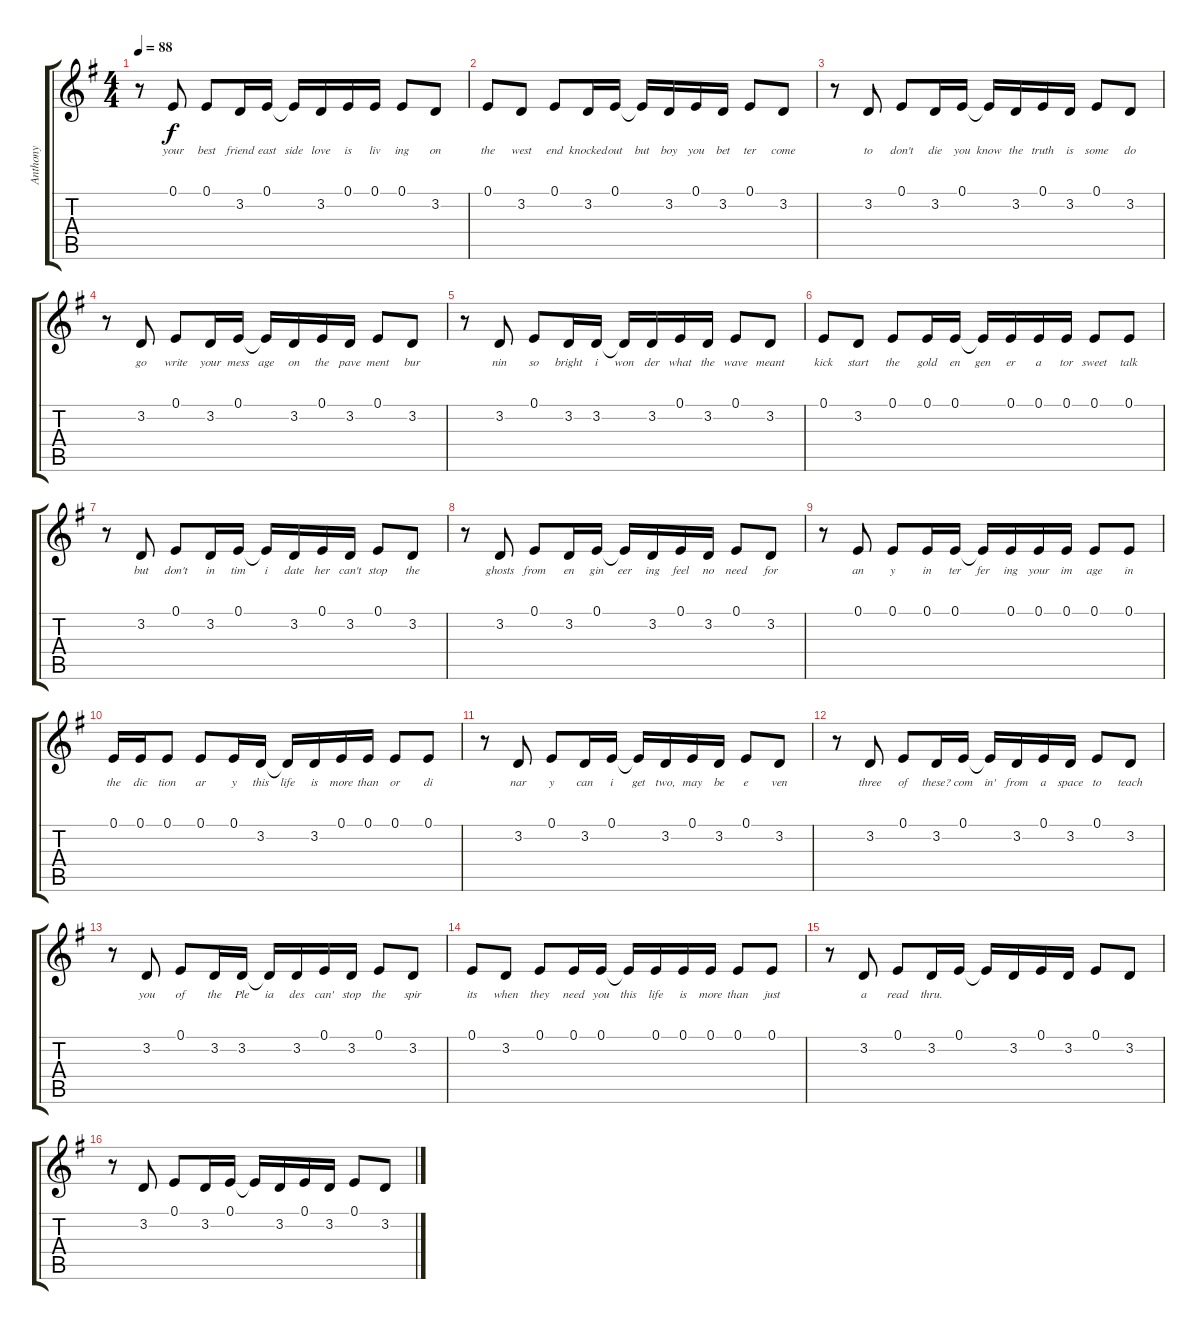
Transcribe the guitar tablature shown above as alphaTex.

\track ("Anthony" "Anthony") {instrument clarinet}
\staff {score tabs}
\tuning (E4 B3 G3 D3 A2 E2) {hide}
\ts (4 4)
\tempo 88
\clef g2
\ks g
r.8{dy f} 0.1.8{lyrics (0 "your") lyrics (1 "") lyrics (2 "") lyrics (3 "") lyrics (4 "")} 0.1.8{lyrics (0 "best") lyrics (1 "") lyrics (2 "") lyrics (3 "") lyrics (4 "")} 3.2.16{lyrics (0 "friend") lyrics (1 "") lyrics (2 "") lyrics (3 "") lyrics (4 "")} 0.1.16{lyrics (0 "east") lyrics (1 "") lyrics (2 "") lyrics (3 "") lyrics (4 "")} 0.1{t}.16{lyrics (0 "side") lyrics (1 "") lyrics (2 "") lyrics (3 "") lyrics (4 "")} 3.2.16{lyrics (0 "love") lyrics (1 "") lyrics (2 "") lyrics (3 "") lyrics (4 "")} 0.1.16{lyrics (0 "is") lyrics (1 "") lyrics (2 "") lyrics (3 "") lyrics (4 "")} 0.1.16{lyrics (0 "liv") lyrics (1 "") lyrics (2 "") lyrics (3 "") lyrics (4 "")} 0.1.8{lyrics (0 "ing") lyrics (1 "") lyrics (2 "") lyrics (3 "") lyrics (4 "")} 3.2.8{lyrics (0 "on") lyrics (1 "") lyrics (2 "") lyrics (3 "") lyrics (4 "")} |
0.1.8{lyrics (0 "the") lyrics (1 "") lyrics (2 "") lyrics (3 "") lyrics (4 "")} 3.2.8{lyrics (0 "west") lyrics (1 "") lyrics (2 "") lyrics (3 "") lyrics (4 "")} 0.1.8{lyrics (0 "end") lyrics (1 "") lyrics (2 "") lyrics (3 "") lyrics (4 "")} 3.2.16{lyrics (0 "knocked") lyrics (1 "") lyrics (2 "") lyrics (3 "") lyrics (4 "")} 0.1.16{lyrics (0 "out") lyrics (1 "") lyrics (2 "") lyrics (3 "") lyrics (4 "")} 0.1{t}.16{lyrics (0 "but") lyrics (1 "") lyrics (2 "") lyrics (3 "") lyrics (4 "")} 3.2.16{lyrics (0 "boy") lyrics (1 "") lyrics (2 "") lyrics (3 "") lyrics (4 "")} 0.1.16{lyrics (0 "you") lyrics (1 "") lyrics (2 "") lyrics (3 "") lyrics (4 "")} 3.2.16{lyrics (0 "bet") lyrics (1 "") lyrics (2 "") lyrics (3 "") lyrics (4 "")} 0.1.8{lyrics (0 "ter") lyrics (1 "") lyrics (2 "") lyrics (3 "") lyrics (4 "")} 3.2.8{lyrics (0 "come") lyrics (1 "") lyrics (2 "") lyrics (3 "") lyrics (4 "")} |
r.8 3.2.8{lyrics (0 "to") lyrics (1 "") lyrics (2 "") lyrics (3 "") lyrics (4 "")} 0.1.8{lyrics (0 "don't") lyrics (1 "") lyrics (2 "") lyrics (3 "") lyrics (4 "")} 3.2.16{lyrics (0 "die") lyrics (1 "") lyrics (2 "") lyrics (3 "") lyrics (4 "")} 0.1.16{lyrics (0 "you") lyrics (1 "") lyrics (2 "") lyrics (3 "") lyrics (4 "")} 0.1{t}.16{lyrics (0 "know") lyrics (1 "") lyrics (2 "") lyrics (3 "") lyrics (4 "")} 3.2.16{lyrics (0 "the") lyrics (1 "") lyrics (2 "") lyrics (3 "") lyrics (4 "")} 0.1.16{lyrics (0 "truth") lyrics (1 "") lyrics (2 "") lyrics (3 "") lyrics (4 "")} 3.2.16{lyrics (0 "is") lyrics (1 "") lyrics (2 "") lyrics (3 "") lyrics (4 "")} 0.1.8{lyrics (0 "some") lyrics (1 "") lyrics (2 "") lyrics (3 "") lyrics (4 "")} 3.2.8{lyrics (0 "do") lyrics (1 "") lyrics (2 "") lyrics (3 "") lyrics (4 "")} |
r.8 3.2.8{lyrics (0 "go") lyrics (1 "") lyrics (2 "") lyrics (3 "") lyrics (4 "")} 0.1.8{lyrics (0 "write") lyrics (1 "") lyrics (2 "") lyrics (3 "") lyrics (4 "")} 3.2.16{lyrics (0 "your") lyrics (1 "") lyrics (2 "") lyrics (3 "") lyrics (4 "")} 0.1.16{lyrics (0 "mess") lyrics (1 "") lyrics (2 "") lyrics (3 "") lyrics (4 "")} 0.1{t}.16{lyrics (0 "age") lyrics (1 "") lyrics (2 "") lyrics (3 "") lyrics (4 "")} 3.2.16{lyrics (0 "on") lyrics (1 "") lyrics (2 "") lyrics (3 "") lyrics (4 "")} 0.1.16{lyrics (0 "the") lyrics (1 "") lyrics (2 "") lyrics (3 "") lyrics (4 "")} 3.2.16{lyrics (0 "pave") lyrics (1 "") lyrics (2 "") lyrics (3 "") lyrics (4 "")} 0.1.8{lyrics (0 "ment") lyrics (1 "") lyrics (2 "") lyrics (3 "") lyrics (4 "")} 3.2.8{lyrics (0 "bur") lyrics (1 "") lyrics (2 "") lyrics (3 "") lyrics (4 "")} |
r.8 3.2.8{lyrics (0 "nin") lyrics (1 "") lyrics (2 "") lyrics (3 "") lyrics (4 "")} 0.1.8{lyrics (0 "so") lyrics (1 "") lyrics (2 "") lyrics (3 "") lyrics (4 "")} 3.2.16{lyrics (0 "bright") lyrics (1 "") lyrics (2 "") lyrics (3 "") lyrics (4 "")} 3.2.16{lyrics (0 "i") lyrics (1 "") lyrics (2 "") lyrics (3 "") lyrics (4 "")} 3.2{t}.16{lyrics (0 "won") lyrics (1 "") lyrics (2 "") lyrics (3 "") lyrics (4 "")} 3.2.16{lyrics (0 "der") lyrics (1 "") lyrics (2 "") lyrics (3 "") lyrics (4 "")} 0.1.16{lyrics (0 "what") lyrics (1 "") lyrics (2 "") lyrics (3 "") lyrics (4 "")} 3.2.16{lyrics (0 "the") lyrics (1 "") lyrics (2 "") lyrics (3 "") lyrics (4 "")} 0.1.8{lyrics (0 "wave") lyrics (1 "") lyrics (2 "") lyrics (3 "") lyrics (4 "")} 3.2.8{lyrics (0 "meant") lyrics (1 "") lyrics (2 "") lyrics (3 "") lyrics (4 "")} |
0.1.8{lyrics (0 "kick") lyrics (1 "") lyrics (2 "") lyrics (3 "") lyrics (4 "")} 3.2.8{lyrics (0 "start") lyrics (1 "") lyrics (2 "") lyrics (3 "") lyrics (4 "")} 0.1.8{lyrics (0 "the") lyrics (1 "") lyrics (2 "") lyrics (3 "") lyrics (4 "")} 0.1.16{lyrics (0 "gold") lyrics (1 "") lyrics (2 "") lyrics (3 "") lyrics (4 "")} 0.1.16{lyrics (0 "en") lyrics (1 "") lyrics (2 "") lyrics (3 "") lyrics (4 "")} 0.1{t}.16{lyrics (0 "gen") lyrics (1 "") lyrics (2 "") lyrics (3 "") lyrics (4 "")} 0.1.16{lyrics (0 "er") lyrics (1 "") lyrics (2 "") lyrics (3 "") lyrics (4 "")} 0.1.16{lyrics (0 "a") lyrics (1 "") lyrics (2 "") lyrics (3 "") lyrics (4 "")} 0.1.16{lyrics (0 "tor") lyrics (1 "") lyrics (2 "") lyrics (3 "") lyrics (4 "")} 0.1.8{lyrics (0 "sweet") lyrics (1 "") lyrics (2 "") lyrics (3 "") lyrics (4 "")} 0.1.8{lyrics (0 "talk") lyrics (1 "") lyrics (2 "") lyrics (3 "") lyrics (4 "")} |
r.8 3.2.8{lyrics (0 "but") lyrics (1 "") lyrics (2 "") lyrics (3 "") lyrics (4 "")} 0.1.8{lyrics (0 "don't") lyrics (1 "") lyrics (2 "") lyrics (3 "") lyrics (4 "")} 3.2.16{lyrics (0 "in") lyrics (1 "") lyrics (2 "") lyrics (3 "") lyrics (4 "")} 0.1.16{lyrics (0 "tim") lyrics (1 "") lyrics (2 "") lyrics (3 "") lyrics (4 "")} 0.1{t}.16{lyrics (0 "i") lyrics (1 "") lyrics (2 "") lyrics (3 "") lyrics (4 "")} 3.2.16{lyrics (0 "date") lyrics (1 "") lyrics (2 "") lyrics (3 "") lyrics (4 "")} 0.1.16{lyrics (0 "her") lyrics (1 "") lyrics (2 "") lyrics (3 "") lyrics (4 "")} 3.2.16{lyrics (0 "can't") lyrics (1 "") lyrics (2 "") lyrics (3 "") lyrics (4 "")} 0.1.8{lyrics (0 "stop") lyrics (1 "") lyrics (2 "") lyrics (3 "") lyrics (4 "")} 3.2.8{lyrics (0 "the") lyrics (1 "") lyrics (2 "") lyrics (3 "") lyrics (4 "")} |
r.8 3.2.8{lyrics (0 "ghosts") lyrics (1 "") lyrics (2 "") lyrics (3 "") lyrics (4 "")} 0.1.8{lyrics (0 "from") lyrics (1 "") lyrics (2 "") lyrics (3 "") lyrics (4 "")} 3.2.16{lyrics (0 "en") lyrics (1 "") lyrics (2 "") lyrics (3 "") lyrics (4 "")} 0.1.16{lyrics (0 "gin") lyrics (1 "") lyrics (2 "") lyrics (3 "") lyrics (4 "")} 0.1{t}.16{lyrics (0 "eer") lyrics (1 "") lyrics (2 "") lyrics (3 "") lyrics (4 "")} 3.2.16{lyrics (0 "ing") lyrics (1 "") lyrics (2 "") lyrics (3 "") lyrics (4 "")} 0.1.16{lyrics (0 "feel") lyrics (1 "") lyrics (2 "") lyrics (3 "") lyrics (4 "")} 3.2.16{lyrics (0 "no") lyrics (1 "") lyrics (2 "") lyrics (3 "") lyrics (4 "")} 0.1.8{lyrics (0 "need") lyrics (1 "") lyrics (2 "") lyrics (3 "") lyrics (4 "")} 3.2.8{lyrics (0 "for") lyrics (1 "") lyrics (2 "") lyrics (3 "") lyrics (4 "")} |
r.8 0.1.8{lyrics (0 "an") lyrics (1 "") lyrics (2 "") lyrics (3 "") lyrics (4 "")} 0.1.8{lyrics (0 "y") lyrics (1 "") lyrics (2 "") lyrics (3 "") lyrics (4 "")} 0.1.16{lyrics (0 "in") lyrics (1 "") lyrics (2 "") lyrics (3 "") lyrics (4 "")} 0.1.16{lyrics (0 "ter") lyrics (1 "") lyrics (2 "") lyrics (3 "") lyrics (4 "")} 0.1{t}.16{lyrics (0 "fer") lyrics (1 "") lyrics (2 "") lyrics (3 "") lyrics (4 "")} 0.1.16{lyrics (0 "ing") lyrics (1 "") lyrics (2 "") lyrics (3 "") lyrics (4 "")} 0.1.16{lyrics (0 "your") lyrics (1 "") lyrics (2 "") lyrics (3 "") lyrics (4 "")} 0.1.16{lyrics (0 "im") lyrics (1 "") lyrics (2 "") lyrics (3 "") lyrics (4 "")} 0.1.8{lyrics (0 "age") lyrics (1 "") lyrics (2 "") lyrics (3 "") lyrics (4 "")} 0.1.8{lyrics (0 "in") lyrics (1 "") lyrics (2 "") lyrics (3 "") lyrics (4 "")} |
0.1.16{lyrics (0 "the") lyrics (1 "") lyrics (2 "") lyrics (3 "") lyrics (4 "")} 0.1.16{lyrics (0 "dic") lyrics (1 "") lyrics (2 "") lyrics (3 "") lyrics (4 "")} 0.1.8{lyrics (0 "tion") lyrics (1 "") lyrics (2 "") lyrics (3 "") lyrics (4 "")} 0.1.8{lyrics (0 "ar") lyrics (1 "") lyrics (2 "") lyrics (3 "") lyrics (4 "")} 0.1.16{lyrics (0 "y") lyrics (1 "") lyrics (2 "") lyrics (3 "") lyrics (4 "")} 3.2.16{lyrics (0 "this") lyrics (1 "") lyrics (2 "") lyrics (3 "") lyrics (4 "")} 3.2{t}.16{lyrics (0 "life") lyrics (1 "") lyrics (2 "") lyrics (3 "") lyrics (4 "")} 3.2.16{lyrics (0 "is") lyrics (1 "") lyrics (2 "") lyrics (3 "") lyrics (4 "")} 0.1.16{lyrics (0 "more") lyrics (1 "") lyrics (2 "") lyrics (3 "") lyrics (4 "")} 0.1.16{lyrics (0 "than") lyrics (1 "") lyrics (2 "") lyrics (3 "") lyrics (4 "")} 0.1.8{lyrics (0 "or") lyrics (1 "") lyrics (2 "") lyrics (3 "") lyrics (4 "")} 0.1.8{lyrics (0 "di") lyrics (1 "") lyrics (2 "") lyrics (3 "") lyrics (4 "")} |
r.8 3.2.8{lyrics (0 "nar") lyrics (1 "") lyrics (2 "") lyrics (3 "") lyrics (4 "")} 0.1.8{lyrics (0 "y") lyrics (1 "") lyrics (2 "") lyrics (3 "") lyrics (4 "")} 3.2.16{lyrics (0 "can") lyrics (1 "") lyrics (2 "") lyrics (3 "") lyrics (4 "")} 0.1.16{lyrics (0 "i") lyrics (1 "") lyrics (2 "") lyrics (3 "") lyrics (4 "")} 0.1{t}.16{lyrics (0 "get") lyrics (1 "") lyrics (2 "") lyrics (3 "") lyrics (4 "")} 3.2.16{lyrics (0 "two,") lyrics (1 "") lyrics (2 "") lyrics (3 "") lyrics (4 "")} 0.1.16{lyrics (0 "may") lyrics (1 "") lyrics (2 "") lyrics (3 "") lyrics (4 "")} 3.2.16{lyrics (0 "be") lyrics (1 "") lyrics (2 "") lyrics (3 "") lyrics (4 "")} 0.1.8{lyrics (0 "e") lyrics (1 "") lyrics (2 "") lyrics (3 "") lyrics (4 "")} 3.2.8{lyrics (0 "ven") lyrics (1 "") lyrics (2 "") lyrics (3 "") lyrics (4 "")} |
r.8 3.2.8{lyrics (0 "three") lyrics (1 "") lyrics (2 "") lyrics (3 "") lyrics (4 "")} 0.1.8{lyrics (0 "of") lyrics (1 "") lyrics (2 "") lyrics (3 "") lyrics (4 "")} 3.2.16{lyrics (0 "these?") lyrics (1 "") lyrics (2 "") lyrics (3 "") lyrics (4 "")} 0.1.16{lyrics (0 "com") lyrics (1 "") lyrics (2 "") lyrics (3 "") lyrics (4 "")} 0.1{t}.16{lyrics (0 "in'") lyrics (1 "") lyrics (2 "") lyrics (3 "") lyrics (4 "")} 3.2.16{lyrics (0 "from") lyrics (1 "") lyrics (2 "") lyrics (3 "") lyrics (4 "")} 0.1.16{lyrics (0 "a") lyrics (1 "") lyrics (2 "") lyrics (3 "") lyrics (4 "")} 3.2.16{lyrics (0 "space") lyrics (1 "") lyrics (2 "") lyrics (3 "") lyrics (4 "")} 0.1.8{lyrics (0 "to") lyrics (1 "") lyrics (2 "") lyrics (3 "") lyrics (4 "")} 3.2.8{lyrics (0 "teach") lyrics (1 "") lyrics (2 "") lyrics (3 "") lyrics (4 "")} |
r.8 3.2.8{lyrics (0 "you") lyrics (1 "") lyrics (2 "") lyrics (3 "") lyrics (4 "")} 0.1.8{lyrics (0 "of") lyrics (1 "") lyrics (2 "") lyrics (3 "") lyrics (4 "")} 3.2.16{lyrics (0 "the") lyrics (1 "") lyrics (2 "") lyrics (3 "") lyrics (4 "")} 3.2.16{lyrics (0 "Ple") lyrics (1 "") lyrics (2 "") lyrics (3 "") lyrics (4 "")} 3.2{t}.16{lyrics (0 "ia") lyrics (1 "") lyrics (2 "") lyrics (3 "") lyrics (4 "")} 3.2.16{lyrics (0 "des") lyrics (1 "") lyrics (2 "") lyrics (3 "") lyrics (4 "")} 0.1.16{lyrics (0 "can'") lyrics (1 "") lyrics (2 "") lyrics (3 "") lyrics (4 "")} 3.2.16{lyrics (0 "stop") lyrics (1 "") lyrics (2 "") lyrics (3 "") lyrics (4 "")} 0.1.8{lyrics (0 "the") lyrics (1 "") lyrics (2 "") lyrics (3 "") lyrics (4 "")} 3.2.8{lyrics (0 "spir") lyrics (1 "") lyrics (2 "") lyrics (3 "") lyrics (4 "")} |
0.1.8{lyrics (0 "its") lyrics (1 "") lyrics (2 "") lyrics (3 "") lyrics (4 "")} 3.2.8{lyrics (0 "when") lyrics (1 "") lyrics (2 "") lyrics (3 "") lyrics (4 "")} 0.1.8{lyrics (0 "they") lyrics (1 "") lyrics (2 "") lyrics (3 "") lyrics (4 "")} 0.1.16{lyrics (0 "need") lyrics (1 "") lyrics (2 "") lyrics (3 "") lyrics (4 "")} 0.1.16{lyrics (0 "you") lyrics (1 "") lyrics (2 "") lyrics (3 "") lyrics (4 "")} 0.1{t}.16{lyrics (0 "this") lyrics (1 "") lyrics (2 "") lyrics (3 "") lyrics (4 "")} 0.1.16{lyrics (0 "life") lyrics (1 "") lyrics (2 "") lyrics (3 "") lyrics (4 "")} 0.1.16{lyrics (0 "is") lyrics (1 "") lyrics (2 "") lyrics (3 "") lyrics (4 "")} 0.1.16{lyrics (0 "more") lyrics (1 "") lyrics (2 "") lyrics (3 "") lyrics (4 "")} 0.1.8{lyrics (0 "than") lyrics (1 "") lyrics (2 "") lyrics (3 "") lyrics (4 "")} 0.1.8{lyrics (0 "just") lyrics (1 "") lyrics (2 "") lyrics (3 "") lyrics (4 "")} |
r.8 3.2.8{lyrics (0 "a") lyrics (1 "") lyrics (2 "") lyrics (3 "") lyrics (4 "")} 0.1.8{lyrics (0 "read") lyrics (1 "") lyrics (2 "") lyrics (3 "") lyrics (4 "")} 3.2.16{lyrics (0 "thru.") lyrics (1 "") lyrics (2 "") lyrics (3 "") lyrics (4 "")} 0.1.16 0.1{t}.16 3.2.16 0.1.16 3.2.16 0.1.8 3.2.8 |
r.8 3.2.8 0.1.8 3.2.16 0.1.16 0.1{t}.16 3.2.16 0.1.16 3.2.16 0.1.8 3.2.8
